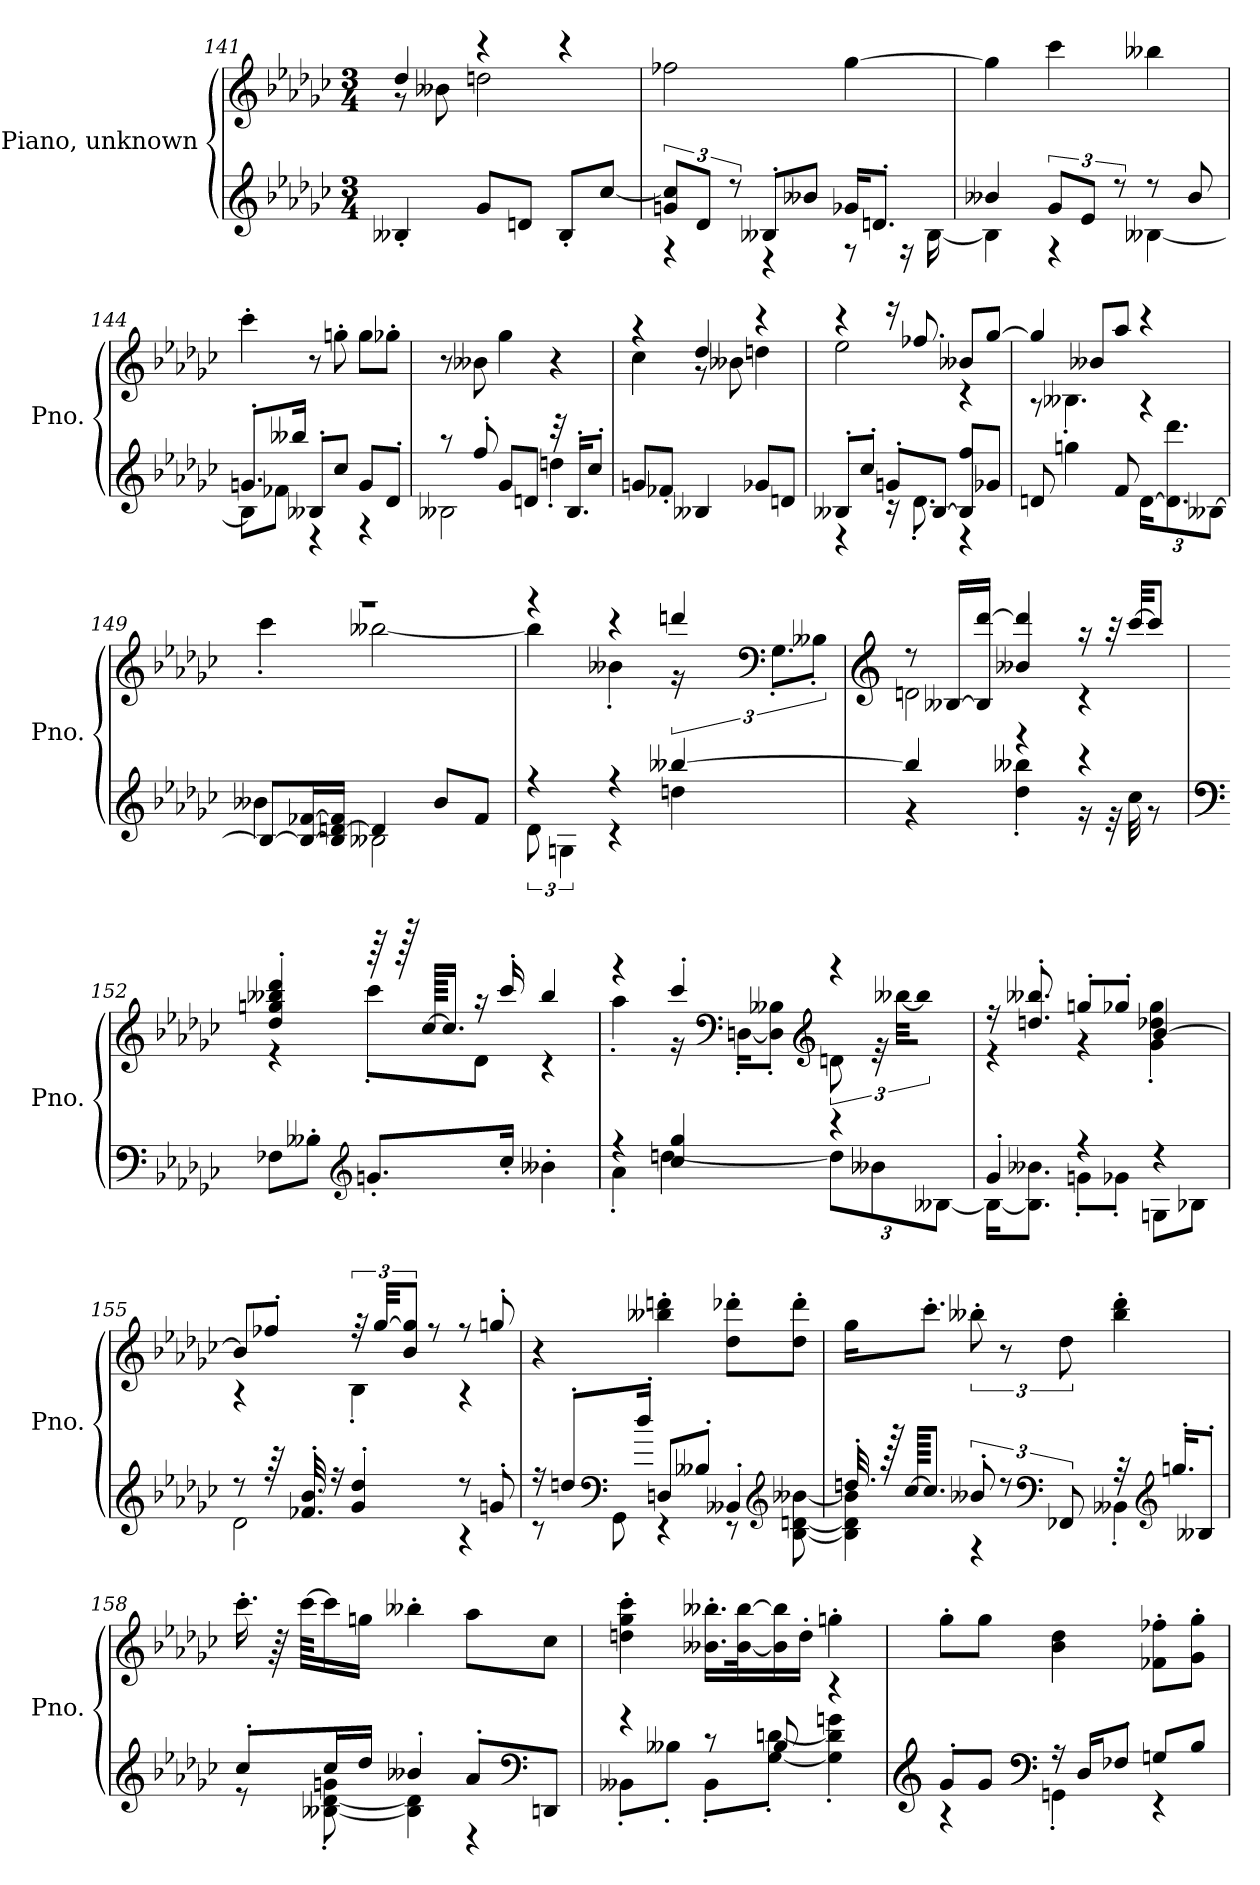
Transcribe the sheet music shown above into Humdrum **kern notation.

**kern	**kern
*part1	*part1
*staff2	*staff1
*I"Piano, unknown	*
*I'Pno.	*
*clefG2	*clefG2
*k[b-e-a-d-g-c-]	*k[b-e-a-d-g-c-]
*M3/4	*M3/4
=141	=141
*	*^
4B--X'/	4dd-/	8r
.	.	8b--X\
8g-/L	4r	2ddn\
8dn/J	.	.
8B--'/L	4r	.
[8cc-/J	.	.
*	*v	*v
!!LO:LB:g=z
=142	=142
*^	*
12gn/ 12cc-/]L	4r	2ff-X\
12d-/J	.	.
12r	.	.
8B--X'/L	4r	.
8b--X/J	.	.
16g-X/KL	8r	[4gg-\
8.dn'/J	.	.
.	16r	.
.	[16B--\	.
=143	=143	=143
4b--X/	4B--\]	4gg-\]
12g-/L	4r	4ccc-\
12e-/J	.	.
12r	.	.
8r	[4B--X\	4bb--X\
8b--/	.	.
=144	=144	=144
8.gn'/L	8B--\L]	4ccc-'\
.	8f-X\J	.
16bb--X/Jk	.	.
8B--X'/L	4r	8r
8cc-/J	.	8ggn'\
8g/L	4r	8gg\L
8d-'/J	.	8gg-X'\J
!!LO:PB:g=z
=145	=145	=145
8r	2B--X\	8r
8ff'/	.	8b--X\
8g-/L	.	4gg-\
8dn/J	.	.
32r	4ddn'\	4r
16.B--'/KL	.	.
8cc-'/J	.	.
*v	*v	*
=146	=146
*	*^
8gn/L	4r	4cc-\
8f-X'/J	.	.
4B--X/	4dd-/	8r
.	.	8b--X\
8g-X/L	4r	4ddn\
8dn/J	.	.
=147	=147	=147
*^	*	*
8B--X'/L	4r	4r	2ee-\
8cc-'/J	.	.	.
8gn'/L	16r	16r	.
.	8.d-'\	8.ff-X/	.
[8B--/J	.	.	.
8B--/] 8ff/L	4r	8b--X/L	4r
8g-X/J	.	[8gg-/J	.
*v	*v	*	*
!!LO:LB:g=z	!!
=148	=148	=148
8dn/	4gg-/]	8r
4ggn\	.	4.B--X'\
.	8b--X/L	.
8f/	8aa-/J	.
*Xbrackettup	*	*
[24d\KL	4r	4r
12.d\] 12.ddd-\	.	.
[12B--X\J	.	.
=149	=149	=149
*^	*	*
8B--/L_	4b--X\	2.r	4ccc-'\
16B--/_ [16f-X/L	.	.	.
16B--/] [16dn/ 16f-/]JJ	.	.	.
4d/]	2B--X\	.	[2bb--X\
8b--/L	.	.	.
8f-/J	.	.	.
=150	=150	=150	=150
*	*brackettup	*	*
4r	12d-\	4r	4bb--\]
.	6Gn\	.	.
4r	4r	4r	4b--X'\
[4bb--X/	4ddn\	4dddn/	24r
*	*	*clefF4	*
.	.	.	12.G-'\L
.	.	.	12B--X'\J
!!LO:LB:g=z	!!
=151	=151	=151	=151
*	*	*clefG2	*
4bb--/]	4r	8r	2dn\
.	.	[16B--X/LL	.
.	.	16B--/] [16ddd-/JJ	.
4r	4dd-\' 4bb--X\'	4b--X/ 4ddd-/]	.
4r	16r	16r	4r
.	32r	32r	.
.	32cc-\	[32ccc-/KKL	.
.	8r	8ccc-/J]	.
*v	*v	*	*
=152	=152	=152
*clefF4	*	*
8F-X\L	4dd-/' 4ggn/' 4bb--X/' 4ddd-/'	4r
8B--X'\J	.	.
*clefG2	*	*
8.gn'/L	64r	8ccc-'\L
.	128r	.
.	[128cc-/KKKLL	.
.	16.cc-/JJ]	.
.	16r	8d-\J
16cc-'/Jk	16ccc-'/	.
4b--X'\	4bb--/	4r
!!LO:LB:g=z	!!
=153	=153	=153
*^	*	*
4r	4a-'\	4r	4aa-'\
4cc-/ 4gg-/	[4ddn\	4ccc-'/	16r
*	*	*clefF4	*
.	.	.	[16Dn'\KL
.	.	.	8D\]' 8B--X\'J
*	*	*clefG2	*
*	*Xbrackettup	*	*
4r	12dd\L]	4r	12dn\
.	12b--X\	.	48r
.	.	.	[48bb--X\KKL
.	.	.	8bb--\J]
.	[12B--X\J	.	.
=154	=154	=154	=154
4g-'/	16B--\KL_	16r	4r
.	8.B--\] 8.b--X\J	8.ddn/' 8.bb--X/'	.
4r	8gn'\L	8ggn'/L	4r
.	8g-X'\J	8gg-X'/J	.
4r	8Gn\L	[4b-/	4g-\' 4dd-X\' 4gg-\'
.	8B-X\J	.	.
!!LO:LB:g=z	!!
=155	=155	=155	=155
8r	2d-\	8b-/L]	4r
64r	.	8ff-X'/J	.
32.f-X/' 32.b-/'	.	.	.
16r	.	.	.
4g-/' 4dd-/'	.	48r	4B-'\
.	.	[48gg-/KKL	.
.	.	12b-/ 12gg-/]J	.
.	.	8r	.
8r	4r	8r	4r
8gn'/	.	8ggn'/	.
*	*	*v	*v
=156	=156	=156
16r	8r	4r
8ddn'/L	.	.
*clefF4	*	*
.	8GG-\	.
16dd'/Jk	.	.
8Dn/L	4r	4bb--X\' 4dddn\'
8B--X'/J	.	.
4BB--X'/	8r	8dd-\' 8ddd-X\'L
*clefG2	*	*
.	[8B--\ [8dn\ [8b--X\	8dd-\' 8ddd-\'J
!!LO:LB:g=z
=157	=157	=157
32.ddn'/	4B--\] 4d\] 4b--\]	16gg-\KL
128r	.	.
[128cc-/KKKKL	.	.
8.cc-/J]	.	8.ccc-'\J
*brackettup	*	*
12b--X'/	4r	12bb--X'\
12r	.	12r
*clefF4	*	*
12FF-X/	.	12dd-\
32r	4BB--X'\	4bb--\' 4ddd-\'
*clefG2	*	*
16.ggn'/KL	.	.
8B--X'/J	.	.
=158	=158	=158
8cc-'/L	8r	16.ccc-'\
.	.	64r
.	.	[64ccc-\KKLL
16cc-/L	[8B--X\' [8d-\' 8gn\'	16ccc-\]
16dd-/JJ	.	16ggn\JJ
4b--X'/	4B--\] 4d-\]	4bb--X'\
8a-'/L	4r	8aa-\L
*clefF4	*	*
8DDn/J	.	8cc-\J
!!LO:PB:g=z
=159	=159	=159
4r	8BB--X'\L	4ddn\' 4gg-\' 4ccc-\'
.	8B--X'\J	.
8r	8BB--'\L	16.b--X\' 16.bb--X\'LL
.	.	[32b--\ [32bb--\K
8B--/	[8G-\' [8dn\'J	16b--\] 16bb--\]
.	.	16dd'\JJ
4r	4G-\]' 4d\]' 4gn\'	4ggn'\
=160	=160	=160
*clefG2	*	*
8g-'/L	4r	8gg-'\L
8g-/J	.	8gg-\J
*clefF4	*	*
16r	4GGn'\	4b-\ 4dd-\
16D-/KL	.	.
8F-X'/J	.	.
8Gn/L	4r	8f-X\' 8ff-X\'L
8B-/J	.	8g-\' 8gg-\'J
*v	*v	*
=	=
*-	*-
